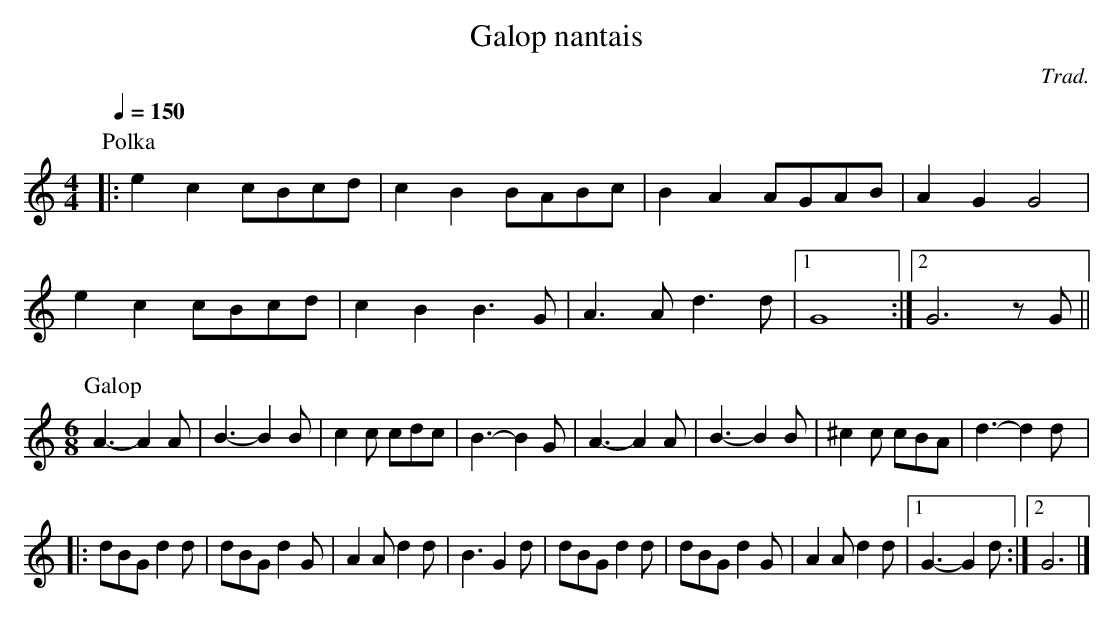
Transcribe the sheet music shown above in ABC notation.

X:1
T:Galop nantais
C:Trad.
M:4/4
L:1/8
Q:1/4=150
K:C
P:Polka
|: e2 c2 cBcd | c2 B2 BABc | B2 A2 AGAB | A2 G2 G4 |
e2 c2 cBcd | c2 B2 B3 G | A3 A d3 d |1 G8 :|2 G6 zG ||
%%vskip 1
M:6/8
K:C
P:Galop
K:C
A3- A2A | B3- B2B | c2c cdc | B3- B2G | A3- A2A | B3- B2B | ^c2c cBA | d3- d2d |:
dBG d2d | dBG d2G | A2A d2d | B3 G2d | dBG d2d | dBG d2G | A2A d2d |1 G3- G2d :|2 G6 |]
